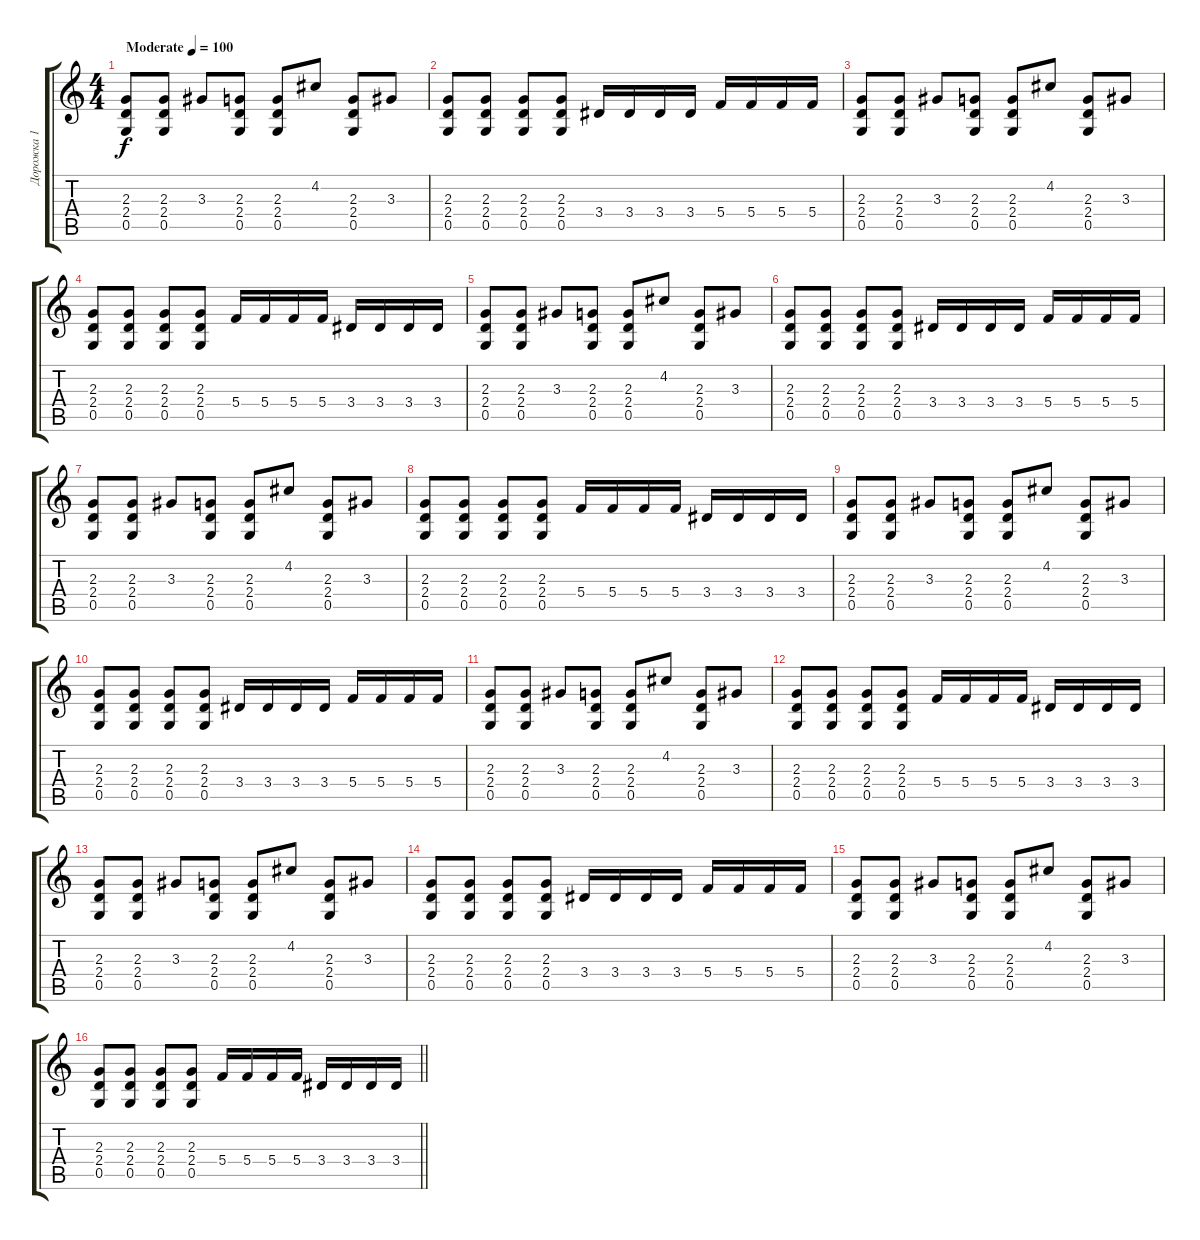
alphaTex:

\track ("Дорожка 1" "Дорожка 1") {instrument acousticguitarsteel}
\staff {score tabs}
\tuning (D4 A3 F3 C3 G2 C2) {hide}
\ts (4 4)
\tempo (100 "Moderate")
\clef g2
\ks c
(2.3 2.4 0.5).8{dy f instrument acousticguitarsteel} (2.3 2.4 0.5).8 3.3.8 (2.3 2.4 0.5).8 (2.3 2.4 0.5).8 4.2.8 (2.3 2.4 0.5).8 3.3.8 |
(2.3 2.4 0.5).8 (2.3 2.4 0.5).8 (2.3 2.4 0.5).8 (2.3 2.4 0.5).8 3.4.16 3.4.16 3.4.16 3.4.16 5.4.16 5.4.16 5.4.16 5.4.16 |
(2.3 2.4 0.5).8 (2.3 2.4 0.5).8 3.3.8 (2.3 2.4 0.5).8 (2.3 2.4 0.5).8 4.2.8 (2.3 2.4 0.5).8 3.3.8 |
(2.3 2.4 0.5).8 (2.3 2.4 0.5).8 (2.3 2.4 0.5).8 (2.3 2.4 0.5).8 5.4.16 5.4.16 5.4.16 5.4.16 3.4.16 3.4.16 3.4.16 3.4.16 |
(2.3 2.4 0.5).8 (2.3 2.4 0.5).8 3.3.8 (2.3 2.4 0.5).8 (2.3 2.4 0.5).8 4.2.8 (2.3 2.4 0.5).8 3.3.8 |
(2.3 2.4 0.5).8 (2.3 2.4 0.5).8 (2.3 2.4 0.5).8 (2.3 2.4 0.5).8 3.4.16 3.4.16 3.4.16 3.4.16 5.4.16 5.4.16 5.4.16 5.4.16 |
(2.3 2.4 0.5).8 (2.3 2.4 0.5).8 3.3.8 (2.3 2.4 0.5).8 (2.3 2.4 0.5).8 4.2.8 (2.3 2.4 0.5).8 3.3.8 |
(2.3 2.4 0.5).8 (2.3 2.4 0.5).8 (2.3 2.4 0.5).8 (2.3 2.4 0.5).8 5.4.16 5.4.16 5.4.16 5.4.16 3.4.16 3.4.16 3.4.16 3.4.16 |
(2.3 2.4 0.5).8 (2.3 2.4 0.5).8 3.3.8 (2.3 2.4 0.5).8 (2.3 2.4 0.5).8 4.2.8 (2.3 2.4 0.5).8 3.3.8 |
(2.3 2.4 0.5).8 (2.3 2.4 0.5).8 (2.3 2.4 0.5).8 (2.3 2.4 0.5).8 3.4.16 3.4.16 3.4.16 3.4.16 5.4.16 5.4.16 5.4.16 5.4.16 |
(2.3 2.4 0.5).8 (2.3 2.4 0.5).8 3.3.8 (2.3 2.4 0.5).8 (2.3 2.4 0.5).8 4.2.8 (2.3 2.4 0.5).8 3.3.8 |
(2.3 2.4 0.5).8 (2.3 2.4 0.5).8 (2.3 2.4 0.5).8 (2.3 2.4 0.5).8 5.4.16 5.4.16 5.4.16 5.4.16 3.4.16 3.4.16 3.4.16 3.4.16 |
(2.3 2.4 0.5).8 (2.3 2.4 0.5).8 3.3.8 (2.3 2.4 0.5).8 (2.3 2.4 0.5).8 4.2.8 (2.3 2.4 0.5).8 3.3.8 |
(2.3 2.4 0.5).8 (2.3 2.4 0.5).8 (2.3 2.4 0.5).8 (2.3 2.4 0.5).8 3.4.16 3.4.16 3.4.16 3.4.16 5.4.16 5.4.16 5.4.16 5.4.16 |
(2.3 2.4 0.5).8 (2.3 2.4 0.5).8 3.3.8 (2.3 2.4 0.5).8 (2.3 2.4 0.5).8 4.2.8 (2.3 2.4 0.5).8 3.3.8 |
\barLineRight lightlight
(2.3 2.4 0.5).8 (2.3 2.4 0.5).8 (2.3 2.4 0.5).8 (2.3 2.4 0.5).8 5.4.16 5.4.16 5.4.16 5.4.16 3.4.16 3.4.16 3.4.16 3.4.16
